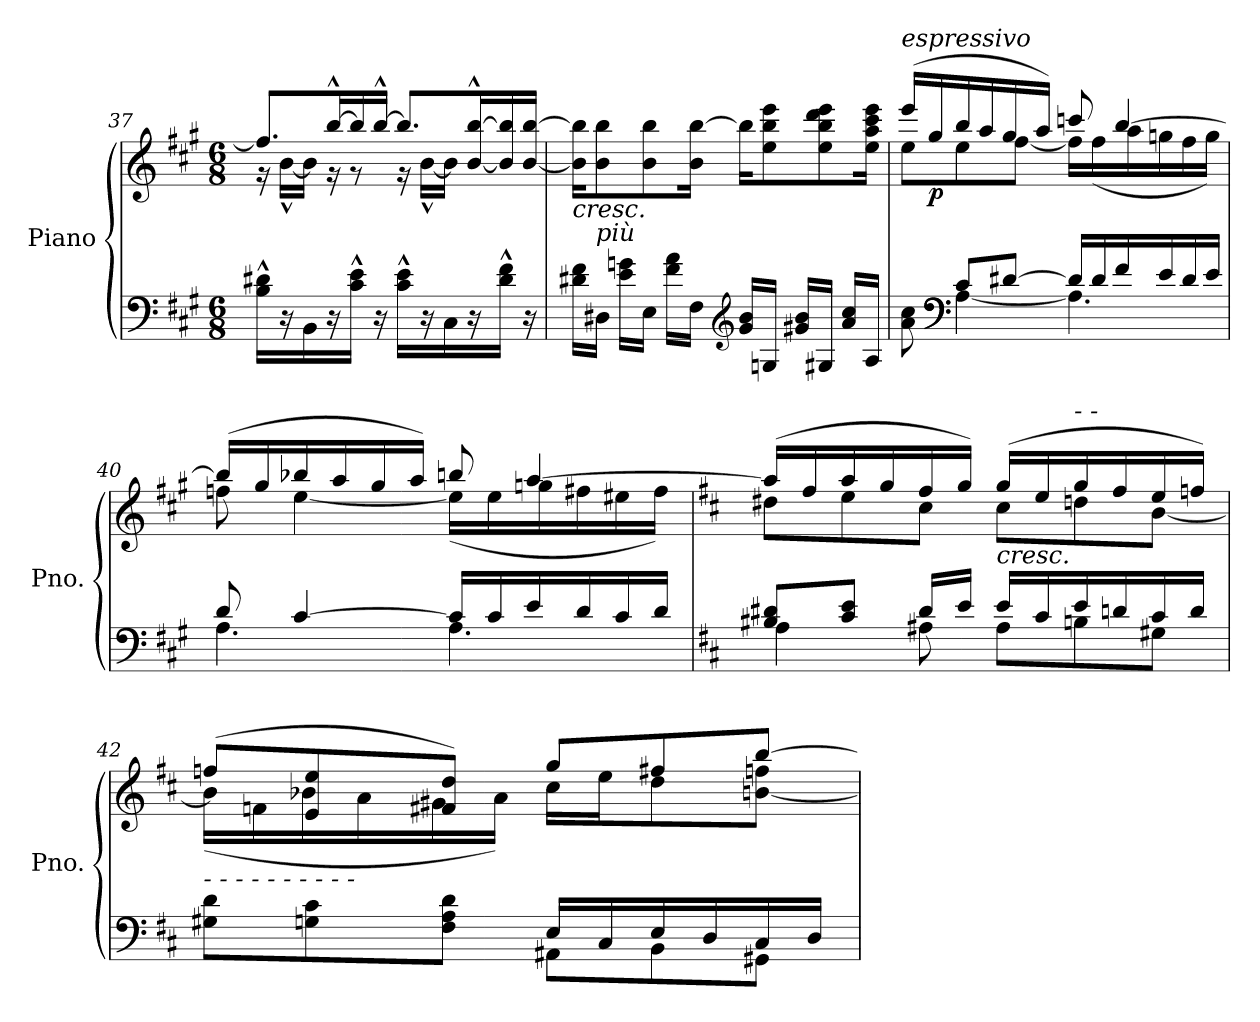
**kern	**kern	**dynam
*part1	*part1	*part1
*staff2	*staff1	*staff1/2
*I"Piano	*	*
*I'Pno.	*	*
*clefF4	*clefG2	*
*k[f#c#g#]	*k[f#c#g#]	*
*M6/8	*M6/8	*
=37	=37	=37
*	*^	*
16B\^^ 16d#X\^^LL	8.ff#/L]	16r	.
16r	.	[16b^^\LL	.
16BB\	.	16b\JJ]	.
16r	[16bb^^/L	16r	.
16c#\^^ 16e\^^JJ	16bb/]	8r	.
16r	[16bb^^/JJ	.	.
16c#\^^ 16e\^^LL	8.bb/L]	16r	.
16r	.	[16b^^\LL	.
16C#\	.	16b\JJ]	.
16r	[16b/^^ [16bb/^^L	8.ryy	.
16d#\^^ 16f#\^^JJ	16b/] 16bb/]	.	.
16r	[16b/ [16bb/JJ	.	.
*	*v	*v	*
!!LO:LB:g=z
=38	=38	=38
!	!LO:TX:b:i:t=cresc.	!
16d#X\ 16f#\LL	16b\] 16bb\]KL	.
!	!LO:TX:b:i:t=più	!
16D#X\JJ	8b\ 8bb\	.
16e\ 16gn\LL	.	.
16E\JJ	8b\ 8bb\	.
16f#\ 16a\LL	.	.
16F#\JJ	16b\ [16bb\Jk	.
*clefG2	*	*
16g/ 16b/LL	16bb\KL]	.
16Gn/JJ	8ee\ 8bb\ 8eee\	.
16g#X/ 16b/LL	.	.
16G#X/JJ	8ee\ 8bb\ 8ddd\ 8eee\	.
16a/ 16cc#/LL	.	.
16A/JJ	16ee\ 16aa\ 16ccc#\ 16eee\Jk	.
=39	=39	=39
*^	*^	*
!	!	!LO:TX:a:i:t=espressivo	!	!
8a\ 8cc#\	8ryy	(16eee/LL	8ee\L	.
!	!	!	!	!LO:DY:b
.	.	16gg#/	.	p
*clefF4	*	*	*	*
8c#/L	[4A\	16bb/	8ee\	.
.	.	16aa/	.	.
[8d#X/J	.	16gg#/	[8ff#\J	.
.	.	16aa/JJ)	.	.
16d#/LL]	4.A\]	8cccn/	16ff#\LL]	.
16d#/	.	.	(16ff#\	.
16f#/	.	[4bb/	16aa\	.
16e/	.	.	16ggn\	.
16d#/	.	.	16ff#\	.
16e/JJ	.	.	16gg\JJ)	.
!!LO:LB:g=z	!!
=40	=40	=40	=40	=40
8d/	4.A\	(16bb/LL]	8ffn\	.
.	.	16gg#/	.	.
[4c#/	.	16bb-X/	[4ee\	.
.	.	16aa/	.	.
.	.	16gg#/	.	.
.	.	16aa/JJ)	.	.
16c#/LL]	4.A\	8bbn/	(16ee\LL]	.
16c#/	.	.	16ee\	.
16e/	.	[4aa/	16ggn\	.
16d/	.	.	16ff#X\	.
16c#/	.	.	16ee#X\	.
16d/JJ	.	.	16ff#\JJ)	.
=41	=41	=41	=41	=41
*k[f#c#]	*	*k[f#c#]	*	*
8B#X/ 8d#X/L	4A\	(16aa/LL]	8dd#X\L	.
.	.	16ff#/	.	.
8c#/ 8e/J	.	16aa/	8ee\	.
.	.	16gg/	.	.
16d#/LL	8A#X\	16ff#/	8cc#\J	.
16e/JJ	.	16gg/JJ)	.	.
!	!	!LO:TX:b:i:t=cresc.	!	!
16e/LL	8A#\L	(16gg/LL	8cc#\L	.
16c#/	.	16ee/	.	.
!	!	!LO:TX:a:i:t=-         -	!	!
16e/	8Bn\	16gg/	8ddn\	.
16dn/	.	16ff#/	.	.
16c#/	8G#X\J	16ee/	[8b\J	.
16d/JJ	.	16ffn/JJ)	.	.
!!LO:LB:g=z	!!
=42	=42	=42	=42	=42
!	!	!LO:TX:b:i:t=-           -         -           -             -         -           -          -          -         -	!	!
8G#X\ 8d\L	4.ryy	(8ffn/L	(16b\LL]	.
.	.	.	16fn\	.
8Gn\ 8c#\	.	8e/ 8ee/	16b-X\	.
.	.	.	16a\	.
8F#\ 8A\ 8d\J	.	8f#X/ 8dd/J)	16g#X\	.
.	.	.	16a\JJ)	.
16E/LL	8AA#X\L	8gg/L	16cc#\LL	.
16C#/	.	.	16ee\J	.
16E/	8BB\	8ff#X/	8dd\	.
16D/	.	.	.	.
16C#/	8GG#X\J	[8bb/J	[8bn\ 8ffn\J	.
16D/JJ	.	.	.	.
*v	*v	*	*	*
*	*v	*v	*
=	=	=
*-	*-	*-
